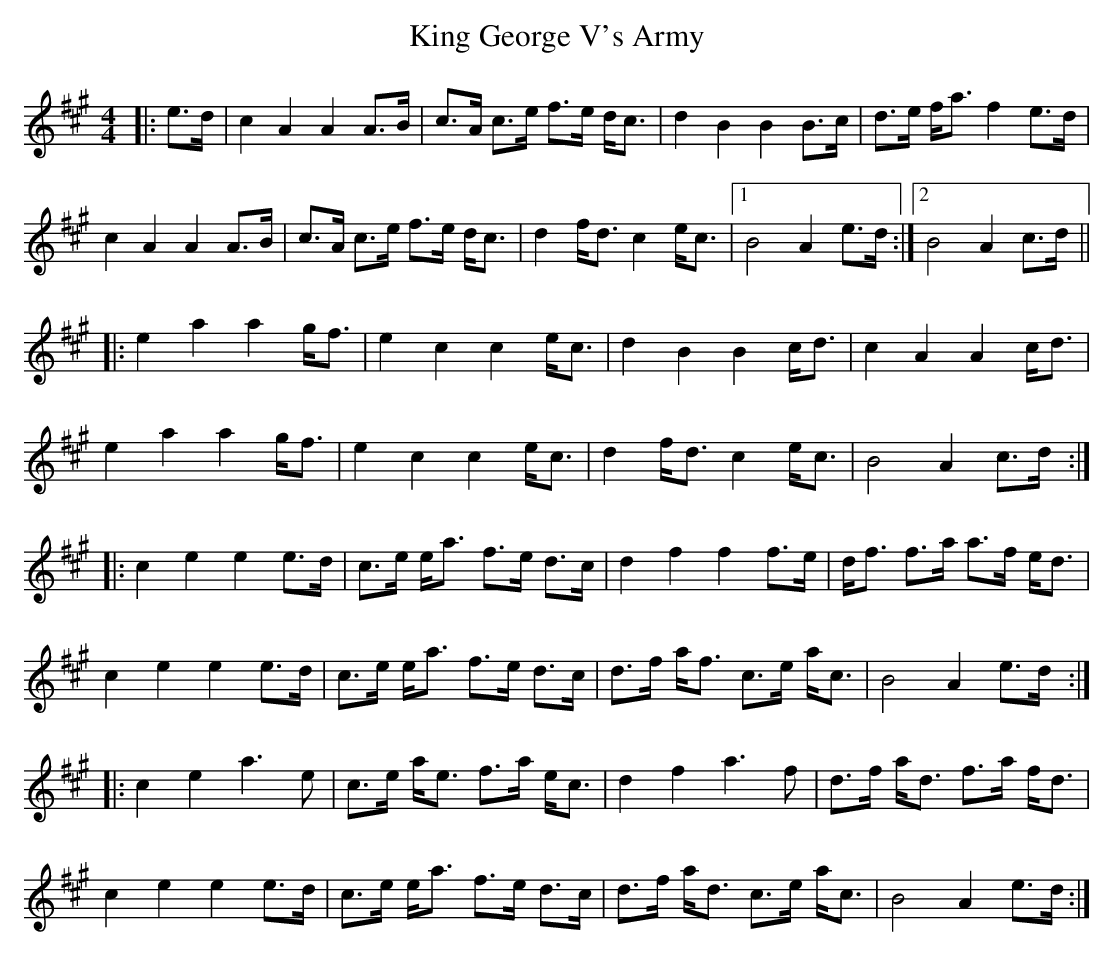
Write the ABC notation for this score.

X:1
T: King George V's Army
M: 4/4
L: 1/8
K: Amaj
|:e>d|c2A2A2A>B|c>A c>e f>e d<c|d2B2B2B>c|d>e f<a f2e>d|
c2A2A2A>B|c>A c>e f>e d<c|d2f<dc2e<c|1 B4A2e>d:|2 B4A2c>d||
|:e2a2a2g<f|e2c2c2e<c|d2B2B2c<d|c2A2A2c<d|
e2a2a2g<f|e2c2c2e<c|d2f<dc2e<c|B4A2c>d:|
|:c2e2e2e>d|c>e e<a f>e d>c|d2f2f2f>e|d<f f>a a>f e<d|
c2e2e2e>d|c>e e<a f>e d>c|d>f a<f c>e a<c|B4A2e>d:|
|:c2e2a3e|c>e a<e f>a e<c|d2f2a3f|d>f a<d f>a f<d|
c2e2e2e>d|c>e e<a f>e d>c|d>f a<d c>e a<c|B4A2e>d:|
